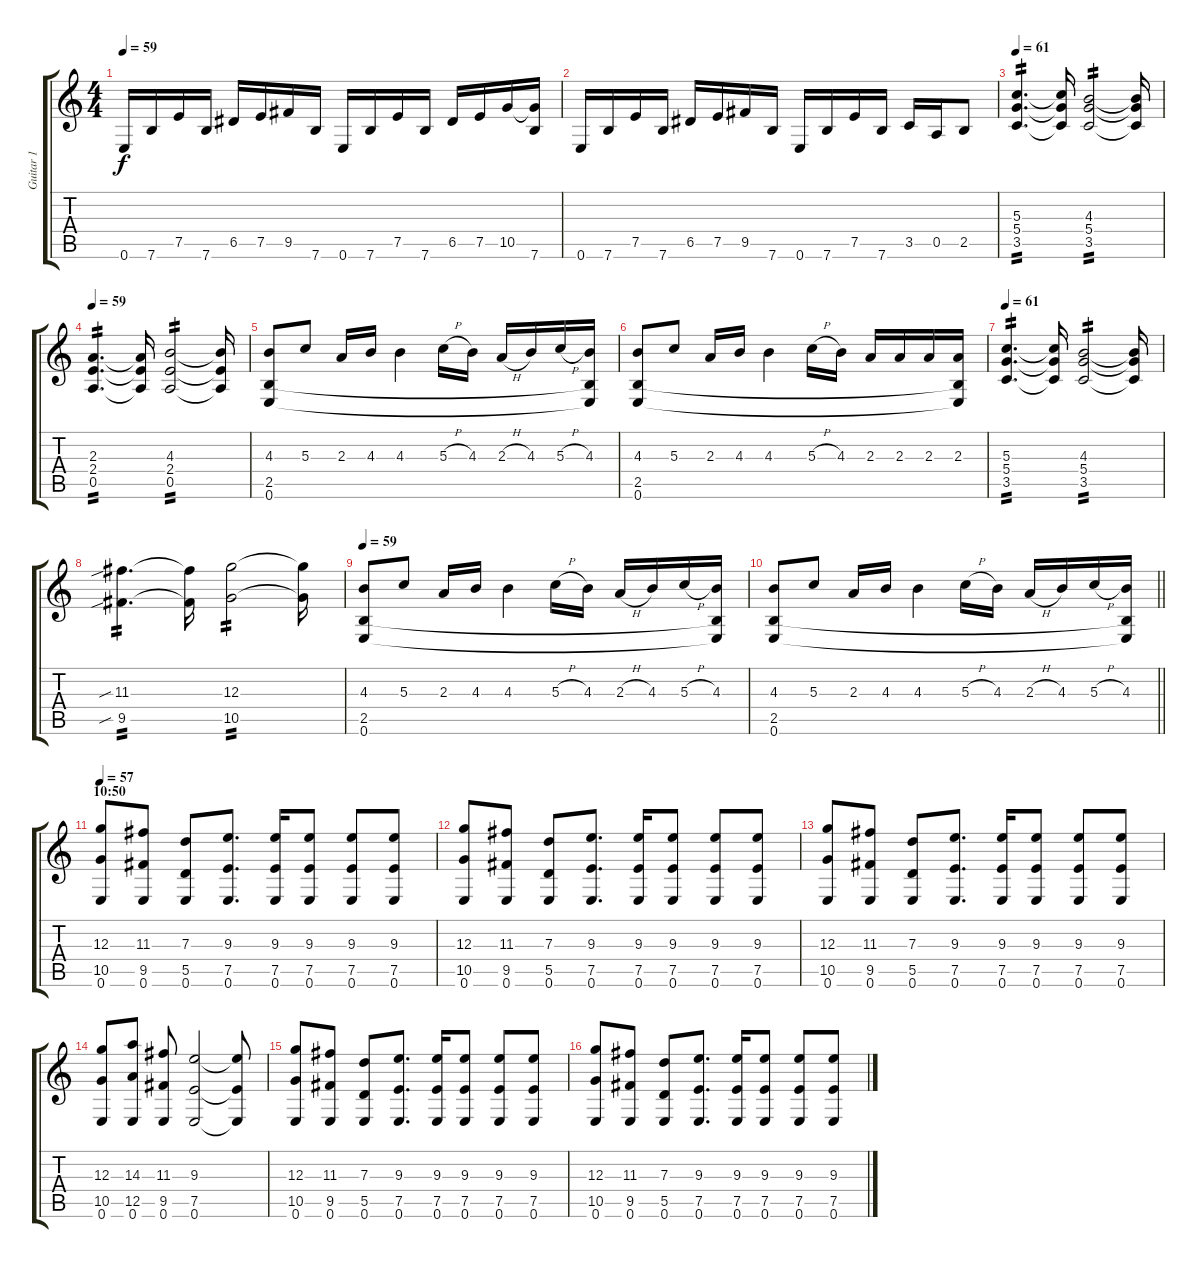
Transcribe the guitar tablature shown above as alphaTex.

\track ("Guitar 1" "Guitar 1") {instrument distortionguitar}
\staff {score tabs}
\tuning (E4 B3 G3 D3 A2 E2) {hide}
\ts (4 4)
\tempo 59
\clef g2
\ks c
0.6.16{dy f} 7.6.16 7.5.16 7.6.16 6.5.16 7.5.16 9.5.16 7.6.16 0.6.16 7.6.16 7.5.16 7.6.16 6.5.16 7.5.16 10.5.16 (10.5{t} 7.6).16 |
0.6.16 7.6.16 7.5.16 7.6.16 6.5.16 7.5.16 9.5.16 7.6.16 0.6.16 7.6.16 7.5.16 7.6.16 3.5.16 0.5.16 2.5.8 |
\tempo 61
(5.3 5.4 3.5).4{d tp 2} (5.3{t} 5.4{t} 3.5{t}).16 (4.3 5.4 3.5).2{tp 2} (4.3{t} 5.4{t} 3.5{t}).16 |
\tempo 59
(2.3 2.4 0.5).4{d tp 2} (2.3{t} 2.4{t} 0.5{t}).16 (4.3 2.4 0.5).2{tp 2} (4.3{t} 2.4{t} 0.5{t}).16 |
(4.3 2.5 0.6).8 5.3.8 2.3.16 4.3.16 4.3.4 5.3{h}.16 4.3.16 2.3{h}.16 4.3.16 5.3{h}.16 (4.3 2.5{t} 0.6{t}).16 |
(4.3 2.5 0.6).8 5.3.8 2.3.16 4.3.16 4.3.4 5.3{h}.16 4.3.16 2.3.16 2.3.16 2.3.16 (2.3 2.5{t} 0.6{t}).16 |
\tempo 61
(5.3 5.4 3.5).4{d tp 2} (5.3{t} 5.4{t} 3.5{t}).16 (4.3 5.4 3.5).2{tp 2} (4.3{t} 5.4{t} 3.5{t}).16 |
(11.3{sib} 9.5{sib}).4{d tp 2} (11.3{t} 9.5{t}).16 (12.3 10.5).2{tp 2} (12.3{t} 10.5{t}).16 |
\tempo 59
(4.3 2.5 0.6).8 5.3.8 2.3.16 4.3.16 4.3.4 5.3{h}.16 4.3.16 2.3{h}.16 4.3.16 5.3{h}.16 (4.3 2.5{t} 0.6{t}).16 |
\barLineRight lightlight
(4.3 2.5 0.6).8 5.3.8 2.3.16 4.3.16 4.3.4 5.3{h}.16 4.3.16 2.3{h}.16 4.3.16 5.3{h}.16 (4.3 2.5{t} 0.6{t}).16 |
\section ("" "10:50")
\tempo 57
(12.3 10.5 0.6).8 (11.3 9.5 0.6).8 (7.3 5.5 0.6).8 (9.3 7.5 0.6).8{d} (9.3 7.5 0.6).16 (9.3 7.5 0.6).8 (9.3 7.5 0.6).8 (9.3 7.5 0.6).8 |
(12.3 10.5 0.6).8 (11.3 9.5 0.6).8 (7.3 5.5 0.6).8 (9.3 7.5 0.6).8{d} (9.3 7.5 0.6).16 (9.3 7.5 0.6).8 (9.3 7.5 0.6).8 (9.3 7.5 0.6).8 |
(12.3 10.5 0.6).8 (11.3 9.5 0.6).8 (7.3 5.5 0.6).8 (9.3 7.5 0.6).8{d} (9.3 7.5 0.6).16 (9.3 7.5 0.6).8 (9.3 7.5 0.6).8 (9.3 7.5 0.6).8 |
(12.3 10.5 0.6).8 (14.3 12.5 0.6).8 (11.3 9.5 0.6).8 (9.3 7.5 0.6).2 (9.3{t} 7.5{t} 0.6{t}).8 |
(12.3 10.5 0.6).8 (11.3 9.5 0.6).8 (7.3 5.5 0.6).8 (9.3 7.5 0.6).8{d} (9.3 7.5 0.6).16 (9.3 7.5 0.6).8 (9.3 7.5 0.6).8 (9.3 7.5 0.6).8 |
(12.3 10.5 0.6).8 (11.3 9.5 0.6).8 (7.3 5.5 0.6).8 (9.3 7.5 0.6).8{d} (9.3 7.5 0.6).16 (9.3 7.5 0.6).8 (9.3 7.5 0.6).8 (9.3 7.5 0.6).8
